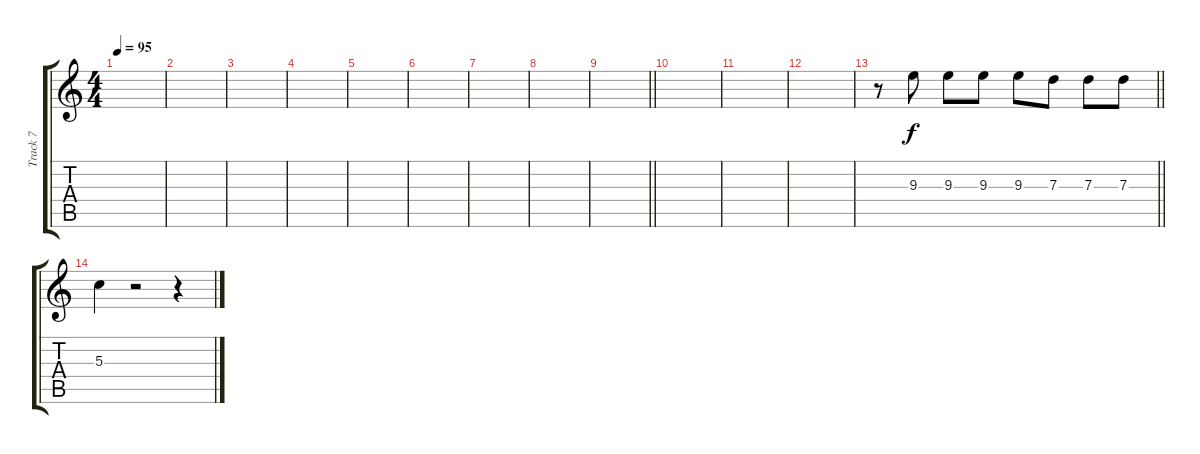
\track ("Track 7" "Track 7") {instrument distortionguitar}
\staff {score tabs}
\tuning (E4 B3 G3 D3 A2 E2) {hide}
\ts (4 4)
\tempo 95
\clef g2
\ks c
|
|
|
|
|
|
|
|
\barLineRight lightlight
|
|
|
|
\barLineRight lightlight
r.8{volume 12 balance 12} 9.3.8 9.3.8 9.3.8 9.3.8 7.3.8 7.3.8 7.3.8 |
5.3.4 r.2 r.4
